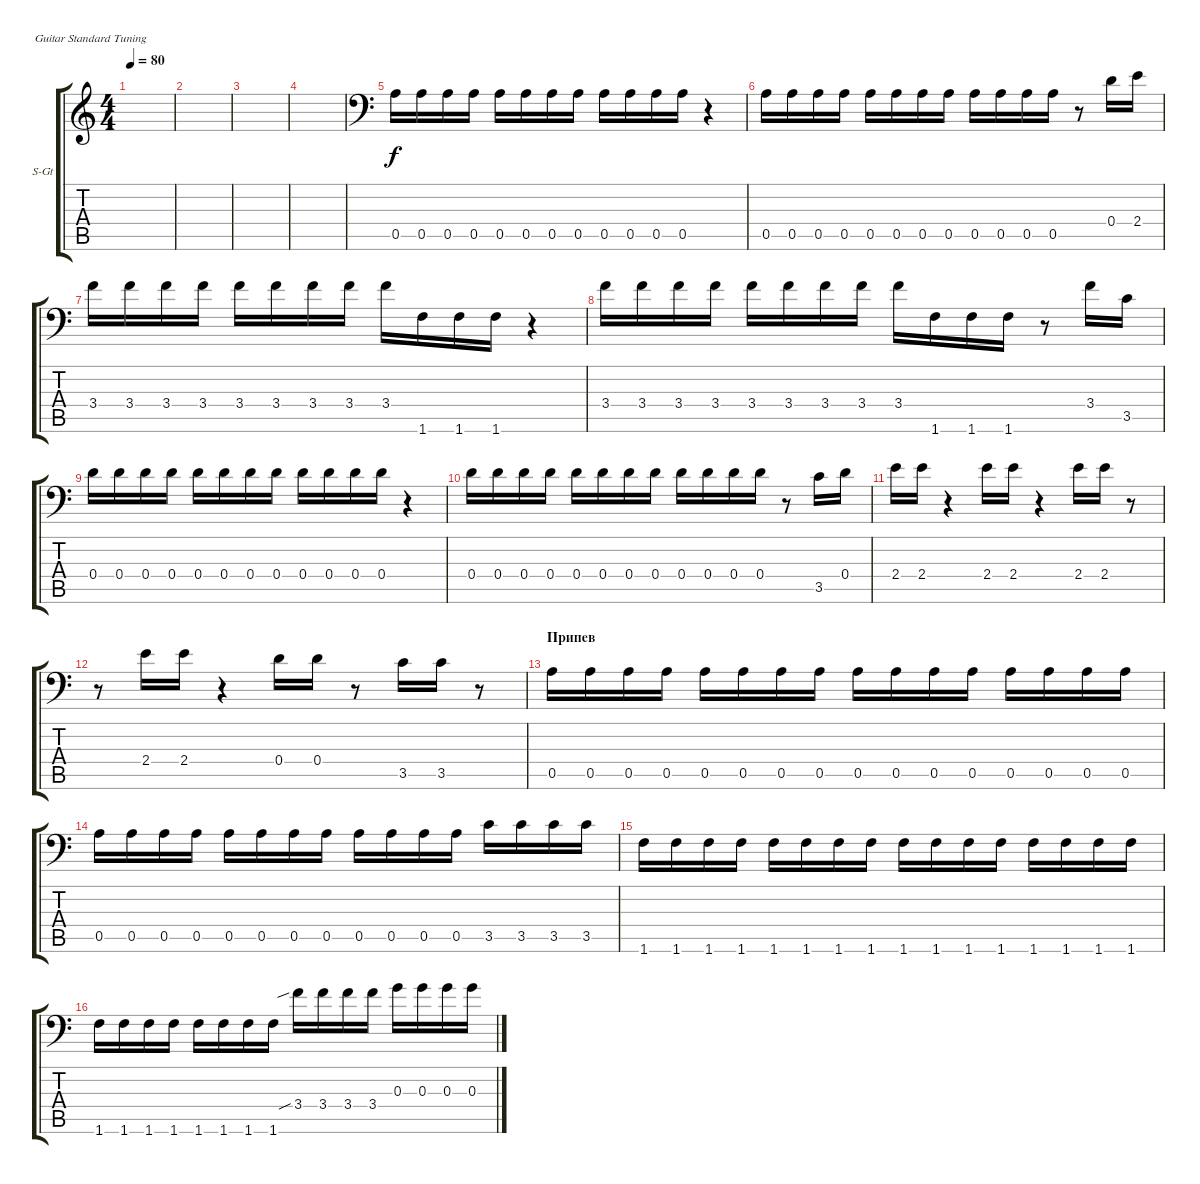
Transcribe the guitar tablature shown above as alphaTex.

\defaultSystemsLayout 4
\bracketExtendMode groupsimilarinstruments
\firstSystemTrackNameOrientation horizontal
\otherSystemsTrackNameOrientation horizontal
\track ("Steel Guitar" "S-Gt") {instrument acousticguitarsteel}
\staff {score tabs}
\tuning (E4 B3 G3 D3 A2 E2)
\ts (4 4)
\tempo 80
\clef g2
\ks c
|
|
|
|
\clef f4
0.5.16{dy f} 0.5.16 0.5.16 0.5.16 0.5.16 0.5.16 0.5.16 0.5.16 0.5.16 0.5.16 0.5.16 0.5.16 r.4 |
0.5.16 0.5.16 0.5.16 0.5.16 0.5.16 0.5.16 0.5.16 0.5.16 0.5.16 0.5.16 0.5.16 0.5.16 r.8 0.4.16 2.4.16 |
3.4.16 3.4.16 3.4.16 3.4.16 3.4.16 3.4.16 3.4.16 3.4.16 3.4.16 1.6.16 1.6.16 1.6.16 r.4 |
3.4.16 3.4.16 3.4.16 3.4.16 3.4.16 3.4.16 3.4.16 3.4.16 3.4.16 1.6.16 1.6.16 1.6.16 r.8 3.4.16 3.5.16 |
0.4.16 0.4.16 0.4.16 0.4.16 0.4.16 0.4.16 0.4.16 0.4.16 0.4.16 0.4.16 0.4.16 0.4.16 r.4 |
0.4.16 0.4.16 0.4.16 0.4.16 0.4.16 0.4.16 0.4.16 0.4.16 0.4.16 0.4.16 0.4.16 0.4.16 r.8 3.5.16 0.4.16 |
2.4.16 2.4.16 r.4 2.4.16 2.4.16 r.4 2.4.16 2.4.16 r.8 |
r.8 2.4.16 2.4.16 r.4 0.4.16 0.4.16 r.8 3.5.16 3.5.16 r.8 |
\section ("" "Припев")
0.5.16 0.5.16 0.5.16 0.5.16 0.5.16 0.5.16 0.5.16 0.5.16 0.5.16 0.5.16 0.5.16 0.5.16 0.5.16 0.5.16 0.5.16 0.5.16 |
0.5.16 0.5.16 0.5.16 0.5.16 0.5.16 0.5.16 0.5.16 0.5.16 0.5.16 0.5.16 0.5.16 0.5.16 3.5.16 3.5.16 3.5.16 3.5.16 |
1.6.16 1.6.16 1.6.16 1.6.16 1.6.16 1.6.16 1.6.16 1.6.16 1.6.16 1.6.16 1.6.16 1.6.16 1.6.16 1.6.16 1.6.16 1.6.16 |
1.6.16 1.6.16 1.6.16 1.6.16 1.6.16 1.6.16 1.6.16 1.6.16 3.4{sib}.16 3.4.16 3.4.16 3.4.16 0.3.16 0.3.16 0.3.16 0.3.16
